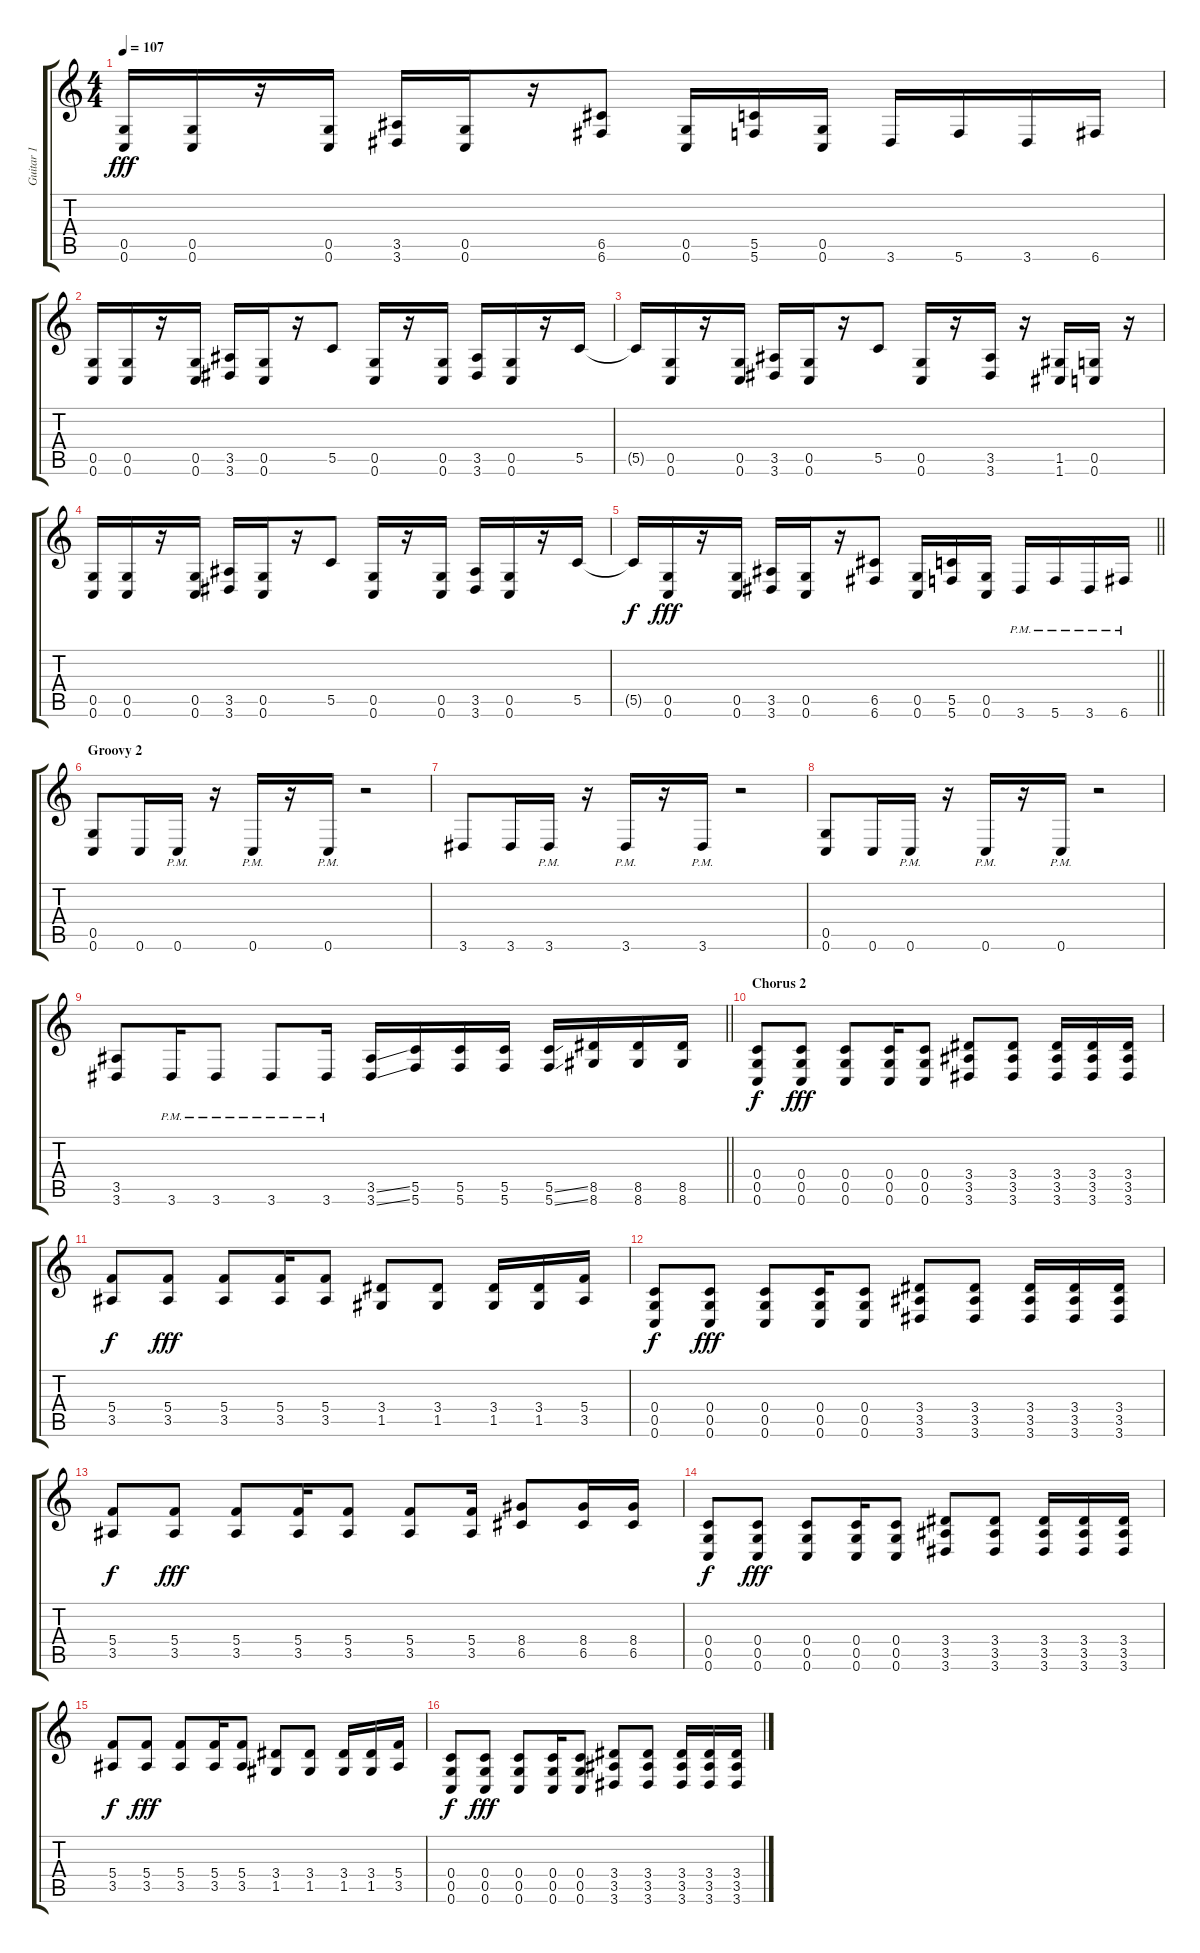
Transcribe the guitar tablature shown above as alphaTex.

\track ("Guitar 1" "Guitar 1") {instrument distortionguitar}
\staff {score tabs}
\tuning (D4 A3 F3 C3 G2 C2) {hide}
\ts (4 4)
\tempo 107
\clef g2
\ks c
(0.5 0.6).16{dy fff} (0.5 0.6).16 r.16 (0.5 0.6).16 (3.5 3.6).16 (0.5 0.6).16 r.16 (6.5 6.6).8 (0.5 0.6).16 (5.5 5.6).16 (0.5 0.6).16 3.6.16 5.6.16 3.6.16 6.6.16 |
(0.5 0.6).16 (0.5 0.6).16 r.16 (0.5 0.6).16 (3.5 3.6).16 (0.5 0.6).16 r.16 5.5.8 (0.5 0.6).16 r.16 (0.5 0.6).16 (3.5 3.6).16 (0.5 0.6).16 r.16 5.5.16 |
5.5{t}.16 (0.5 0.6).16 r.16 (0.5 0.6).16 (3.5 3.6).16 (0.5 0.6).16 r.16 5.5.8 (0.5 0.6).16 r.16 (3.5 3.6).16 r.16 (1.5 1.6).16 (0.5 0.6).16 r.16 |
(0.5 0.6).16 (0.5 0.6).16 r.16 (0.5 0.6).16 (3.5 3.6).16 (0.5 0.6).16 r.16 5.5.8 (0.5 0.6).16 r.16 (0.5 0.6).16 (3.5 3.6).16 (0.5 0.6).16 r.16 5.5.16 |
\barLineRight lightlight
5.5{t}.16{dy f} (0.5 0.6).16{dy fff} r.16 (0.5 0.6).16 (3.5 3.6).16 (0.5 0.6).16 r.16 (6.5 6.6).8 (0.5 0.6).16 (5.5 5.6).16 (0.5 0.6).16 3.6{pm}.16 5.6{pm}.16 3.6{pm}.16 6.6{pm}.16 |
\section ("" "Groovy 2")
(0.5 0.6).8 0.6.16 0.6{pm}.16 r.16 0.6{pm}.16 r.16 0.6{pm}.16 r.2 |
3.6.8 3.6.16 3.6{pm}.16 r.16 3.6{pm}.16 r.16 3.6{pm}.16 r.2 |
(0.5 0.6).8 0.6.16 0.6{pm}.16 r.16 0.6{pm}.16 r.16 0.6{pm}.16 r.2 |
\barLineRight lightlight
(3.5 3.6).8 3.6{pm}.16 3.6{pm}.8 3.6{pm}.8 3.6{pm}.16 (3.5{ss} 3.6{ss}).16 (5.5 5.6).16 (5.5 5.6).16 (5.5 5.6).16 (5.5{ss} 5.6{ss}).16 (8.5 8.6).16 (8.5 8.6).16 (8.5 8.6).16 |
\section ("" "Chorus 2")
(0.4 0.5 0.6).8{dy f} (0.4 0.5 0.6).8{dy fff} (0.4 0.5 0.6).8 (0.4 0.5 0.6).16 (0.4 0.5 0.6).8 (3.4 3.5 3.6).8 (3.4 3.5 3.6).8 (3.4 3.5 3.6).16 (3.4 3.5 3.6).16 (3.4 3.5 3.6).16 |
(5.4 3.5).8{dy f} (5.4 3.5).8{dy fff} (5.4 3.5).8 (5.4 3.5).16 (5.4 3.5).8 (3.4 1.5).8 (3.4 1.5).8 (3.4 1.5).16 (3.4 1.5).16 (5.4 3.5).16 |
(0.4 0.5 0.6).8{dy f} (0.4 0.5 0.6).8{dy fff} (0.4 0.5 0.6).8 (0.4 0.5 0.6).16 (0.4 0.5 0.6).8 (3.4 3.5 3.6).8 (3.4 3.5 3.6).8 (3.4 3.5 3.6).16 (3.4 3.5 3.6).16 (3.4 3.5 3.6).16 |
(5.4 3.5).8{dy f} (5.4 3.5).8{dy fff} (5.4 3.5).8 (5.4 3.5).16 (5.4 3.5).8 (5.4 3.5).8 (5.4 3.5).16 (8.4 6.5).8 (8.4 6.5).16 (8.4 6.5).16 |
(0.4 0.5 0.6).8{dy f} (0.4 0.5 0.6).8{dy fff} (0.4 0.5 0.6).8 (0.4 0.5 0.6).16 (0.4 0.5 0.6).8 (3.4 3.5 3.6).8 (3.4 3.5 3.6).8 (3.4 3.5 3.6).16 (3.4 3.5 3.6).16 (3.4 3.5 3.6).16 |
(5.4 3.5).8{dy f} (5.4 3.5).8{dy fff} (5.4 3.5).8 (5.4 3.5).16 (5.4 3.5).8 (3.4 1.5).8 (3.4 1.5).8 (3.4 1.5).16 (3.4 1.5).16 (5.4 3.5).16 |
(0.4 0.5 0.6).8{dy f} (0.4 0.5 0.6).8{dy fff} (0.4 0.5 0.6).8 (0.4 0.5 0.6).16 (0.4 0.5 0.6).8 (3.4 3.5 3.6).8 (3.4 3.5 3.6).8 (3.4 3.5 3.6).16 (3.4 3.5 3.6).16 (3.4 3.5 3.6).16
